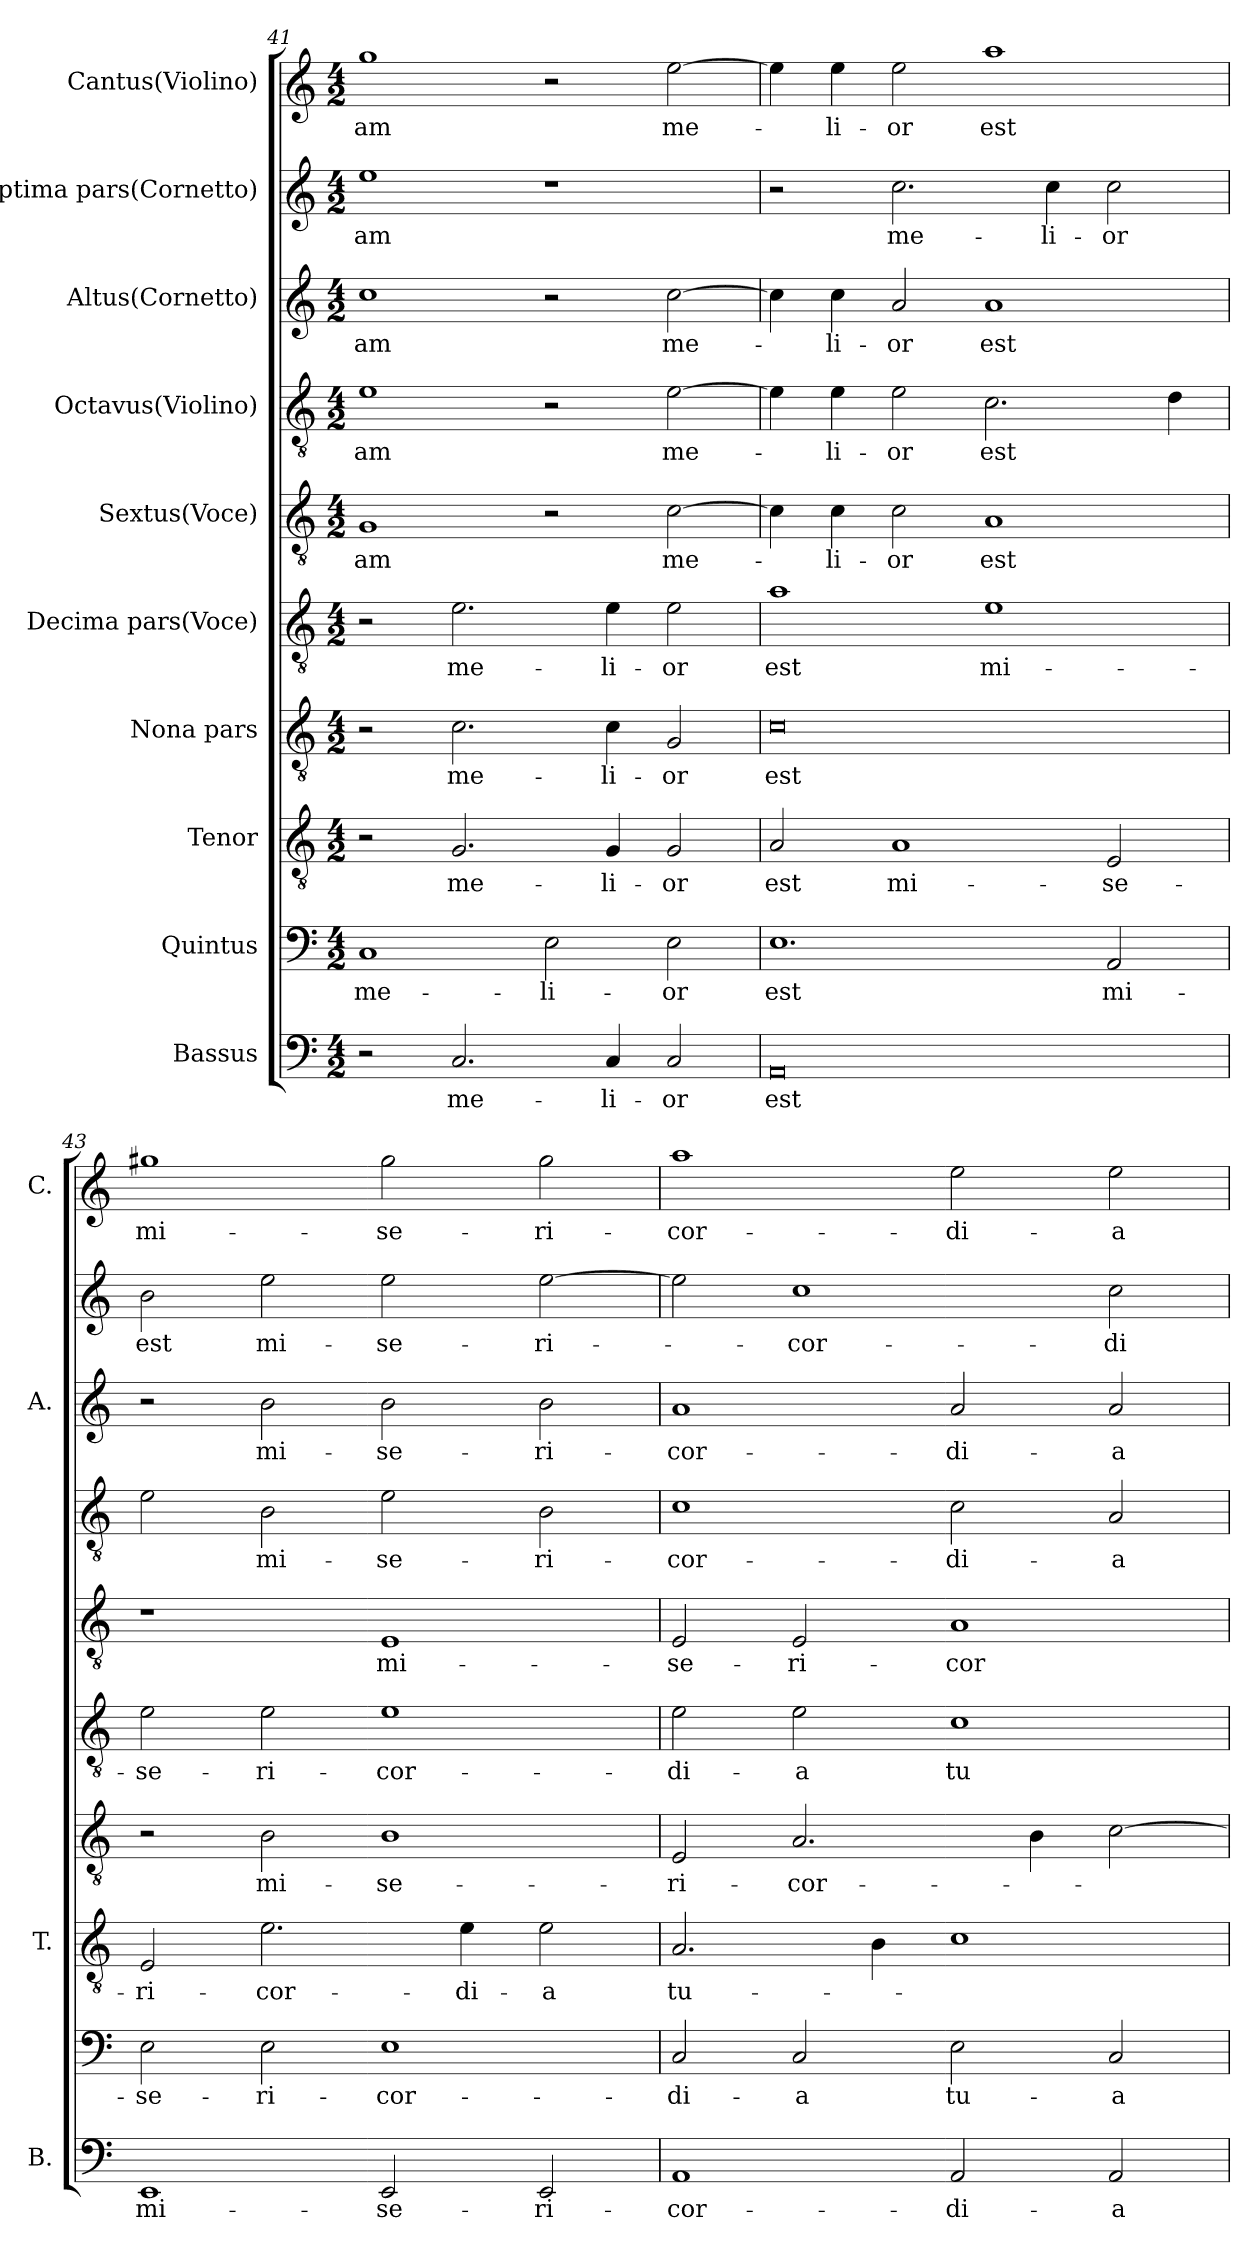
**kern	**text	**kern	**text	**kern	**text	**kern	**text	**kern	**text	**kern	**text	**kern	**text	**kern	**text	**kern	**text	**kern	**text
*part10	*part10	*part9	*part9	*part8	*part8	*part7	*part7	*part6	*part6	*part5	*part5	*part4	*part4	*part3	*part3	*part2	*part2	*part1	*part1
*staff10	*staff10	*staff9	*staff9	*staff8	*staff8	*staff7	*staff7	*staff6	*staff6	*staff5	*staff5	*staff4	*staff4	*staff3	*staff3	*staff2	*staff2	*staff1	*staff1
*I"Bassus	*	*I"Quintus	*	*I"Tenor	*	*I"Nona pars	*	*I"Decima pars(Voce)	*	*I"Sextus(Voce)	*	*I"Octavus(Violino)	*	*I"Altus(Cornetto)	*	*I"Septima pars(Cornetto)	*	*I"Cantus(Violino)	*
*I'B.	*	*	*	*I'T.	*	*	*	*	*	*	*	*	*	*I'A.	*	*	*	*I'C.	*
!!LO:PB:g=z
*clefF4	*	*clefF4	*	*clefGv2	*	*clefGv2	*	*clefGv2	*	*clefGv2	*	*clefGv2	*	*clefG2	*	*clefG2	*	*clefG2	*
*	*	*	*	*ITrd7c12	*	*ITrd7c12	*	*ITrd7c12	*	*ITrd7c12	*	*ITrd7c12	*	*	*	*	*	*	*
*k[]	*	*k[]	*	*k[]	*	*k[]	*	*k[]	*	*k[]	*	*k[]	*	*k[]	*	*k[]	*	*k[]	*
*a:	*	*a:	*	*a:	*	*a:	*	*a:	*	*a:	*	*a:	*	*a:	*	*a:	*	*a:	*
*M4/2	*	*M4/2	*	*M4/2	*	*M4/2	*	*M4/2	*	*M4/2	*	*M4/2	*	*M4/2	*	*M4/2	*	*M4/2	*
=41	=41	=41	=41	=41	=41	=41	=41	=41	=41	=41	=41	=41	=41	=41	=41	=41	=41	=41	=41
!	!	!	!LO:LY:b	!	!	!	!	!	!	!	!LO:LY:b	!	!LO:LY:b	!	!LO:LY:b	!	!LO:LY:b	!	!LO:LY:b
2r	.	1C	me-	2r	.	2r	.	2r	.	1GG	-am	1E	-am	1cc	-am	1ee	-am	1gg	-am
!	!LO:LY:b	!	!	!	!LO:LY:b	!	!LO:LY:b	!	!LO:LY:b	!	!	!	!	!	!	!	!	!	!
2.C/	me-	.	.	2.GG/	me-	2.C\	me-	2.E\	me-	.	.	.	.	.	.	.	.	.	.
!	!	!	!LO:LY:b	!	!	!	!	!	!	!	!	!	!	!	!	!	!	!	!
.	.	2E\	-li-	.	.	.	.	.	.	2r	.	2r	.	2r	.	1r	.	2r	.
!	!LO:LY:b	!	!	!	!LO:LY:b	!	!LO:LY:b	!	!LO:LY:b	!	!	!	!	!	!	!	!	!	!
4C/	-li-	.	.	4GG/	-li-	4C\	-li-	4E\	-li-	.	.	.	.	.	.	.	.	.	.
!	!LO:LY:b	!	!LO:LY:b	!	!LO:LY:b	!	!LO:LY:b	!	!LO:LY:b	!	!LO:LY:b	!	!LO:LY:b	!	!LO:LY:b	!	!	!	!LO:LY:b
2C/	-or	2E\	-or	2GG/	-or	2GG/	-or	2E\	-or	[>2C\	me-	[>2E\	me-	[>2cc\	me-	.	.	[>2ee\	me-
=42	=42	=42	=42	=42	=42	=42	=42	=42	=42	=42	=42	=42	=42	=42	=42	=42	=42	=42	=42
!	!LO:LY:b	!	!LO:LY:b	!	!LO:LY:b	!	!LO:LY:b	!	!LO:LY:b	!	!	!	!	!	!	!	!	!	!
0AA	est	1.E	est	2AA/	est	0C	est	1A	est	4C\]	.	4E\]	.	4cc\]	.	2r	.	4ee\]	.
!	!	!	!	!	!	!	!	!	!	!	!LO:LY:b	!	!LO:LY:b	!	!LO:LY:b	!	!	!	!LO:LY:b
.	.	.	.	.	.	.	.	.	.	4C\	-li-	4E\	-li-	4cc\	-li-	.	.	4ee\	-li-
!	!	!	!	!	!LO:LY:b	!	!	!	!	!	!LO:LY:b	!	!LO:LY:b	!	!LO:LY:b	!	!LO:LY:b	!	!LO:LY:b
.	.	.	.	1AA	mi-	.	.	.	.	2C\	-or	2E\	-or	2a/	-or	2.cc\	me-	2ee\	-or
!	!	!	!	!	!	!	!	!	!LO:LY:b	!	!LO:LY:b	!	!LO:LY:b	!	!LO:LY:b	!	!	!	!LO:LY:b
.	.	.	.	.	.	.	.	1E	mi-	1AA	est	2.C\	est	1a	est	.	.	1aa	est
!	!	!	!	!	!	!	!	!	!	!	!	!	!	!	!	!	!LO:LY:b	!	!
.	.	.	.	.	.	.	.	.	.	.	.	.	.	.	.	4cc\	-li-	.	.
!	!	!	!LO:LY:b	!	!LO:LY:b	!	!	!	!	!	!	!	!	!	!	!	!LO:LY:b	!	!
.	.	2AA/	mi-	2EE/	-se-	.	.	.	.	.	.	.	.	.	.	2cc\	-or	.	.
.	.	.	.	.	.	.	.	.	.	.	.	4D\	.	.	.	.	.	.	.
=43	=43	=43	=43	=43	=43	=43	=43	=43	=43	=43	=43	=43	=43	=43	=43	=43	=43	=43	=43
!	!LO:LY:b	!	!LO:LY:b	!	!LO:LY:b	!	!	!	!LO:LY:b	!	!	!	!	!	!	!	!LO:LY:b	!	!LO:LY:b
1EE	mi-	2E\	-se-	2EE/	-ri-	2r	.	2E\	-se-	1r	.	2E\	.	2r	.	2b\	est	1gg#X	mi-
!	!	!	!LO:LY:b	!	!LO:LY:b	!	!LO:LY:b	!	!LO:LY:b	!	!	!	!LO:LY:b	!	!LO:LY:b	!	!LO:LY:b	!	!
.	.	2E\	-ri-	2.E\	-cor-	2BB\	mi-	2E\	-ri-	.	.	2BB\	mi-	2b\	mi-	2ee\	mi-	.	.
!	!LO:LY:b	!	!LO:LY:b	!	!	!	!LO:LY:b	!	!LO:LY:b	!	!LO:LY:b	!	!LO:LY:b	!	!LO:LY:b	!	!LO:LY:b	!	!LO:LY:b
2EE/	-se-	1E	-cor-	.	.	1BB	-se-	1E	-cor-	1EE	mi-	2E\	-se-	2b\	-se-	2ee\	-se-	2gg#\	-se-
!	!	!	!	!	!LO:LY:b	!	!	!	!	!	!	!	!	!	!	!	!	!	!
.	.	.	.	4E\	-di-	.	.	.	.	.	.	.	.	.	.	.	.	.	.
!	!LO:LY:b	!	!	!	!LO:LY:b	!	!	!	!	!	!	!	!LO:LY:b	!	!LO:LY:b	!	!LO:LY:b	!	!LO:LY:b
2EE/	-ri-	.	.	2E\	-a	.	.	.	.	.	.	2BB\	-ri-	2b\	-ri-	[>2ee\	-ri-	2gg#\	-ri-
=44	=44	=44	=44	=44	=44	=44	=44	=44	=44	=44	=44	=44	=44	=44	=44	=44	=44	=44	=44
!	!LO:LY:b	!	!LO:LY:b	!	!LO:LY:b	!	!LO:LY:b	!	!LO:LY:b	!	!LO:LY:b	!	!LO:LY:b	!	!LO:LY:b	!	!	!	!LO:LY:b
1AA	-cor-	2C/	-di-	2.AA/	tu-	2EE/	-ri-	2E\	-di-	2EE/	-se-	1C	-cor-	1a	-cor-	2ee\]	.	1aa	-cor-
!	!	!	!LO:LY:b	!	!	!	!LO:LY:b	!	!LO:LY:b	!	!LO:LY:b	!	!	!	!	!	!LO:LY:b	!	!
.	.	2C/	-a	.	.	2.AA/	-cor-	2E\	-a	2EE/	-ri-	.	.	.	.	1cc	-cor-	.	.
.	.	.	.	4BB\	.	.	.	.	.	.	.	.	.	.	.	.	.	.	.
!	!LO:LY:b	!	!LO:LY:b	!	!	!	!	!	!LO:LY:b	!	!LO:LY:b	!	!LO:LY:b	!	!LO:LY:b	!	!	!	!LO:LY:b
2AA/	-di-	2E\	tu-	1C	.	.	.	1C	tu-	1AA	-cor-	2C\	-di-	2a/	-di-	.	.	2ee\	-di-
.	.	.	.	.	.	4BB\	.	.	.	.	.	.	.	.	.	.	.	.	.
!	!LO:LY:b	!	!LO:LY:b	!	!	!	!	!	!	!	!	!	!LO:LY:b	!	!LO:LY:b	!	!LO:LY:b	!	!LO:LY:b
2AA/	-a	2C/	-a	.	.	[>2C\	.	.	.	.	.	2AA/	-a	2a/	-a	2cc\	-di-	2ee\	-a
=	=	=	=	=	=	=	=	=	=	=	=	=	=	=	=	=	=	=	=
*-	*-	*-	*-	*-	*-	*-	*-	*-	*-	*-	*-	*-	*-	*-	*-	*-	*-	*-	*-
